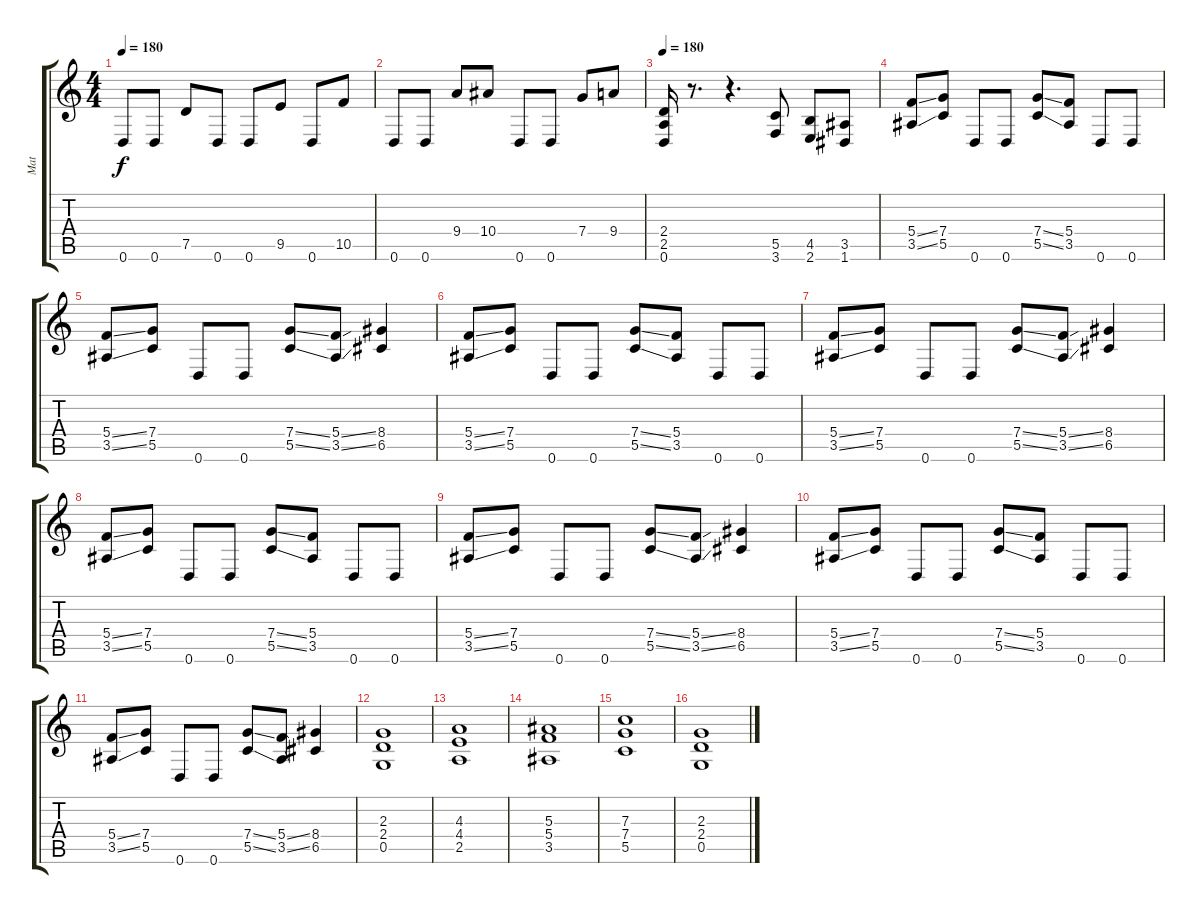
\track ("Mat" "Mat") {instrument distortionguitar}
\staff {score tabs}
\tuning (D4 A3 F3 C3 G2 D2) {hide}
\ts (4 4)
\tempo 180
\clef g2
\ks c
0.6.8{dy f} 0.6.8 7.5.8 0.6.8 0.6.8 9.5.8 0.6.8 10.5.8 |
0.6.8 0.6.8 9.4.8 10.4.8 0.6.8 0.6.8 7.4.8 9.4.8 |
\tempo 180
(2.4 2.5 0.6).16 r.8{d} r.4{d} (5.5 3.6).8 (4.5 2.6).8 (3.5 1.6).8 |
(5.4{ss} 3.5{ss}).8 (7.4 5.5).8 0.6.8 0.6.8 (7.4{ss} 5.5{ss}).8 (5.4 3.5).8 0.6.8 0.6.8 |
(5.4{ss} 3.5{ss}).8 (7.4 5.5).8 0.6.8 0.6.8 (7.4{ss} 5.5{ss}).8 (5.4{ss} 3.5{ss}).8 (8.4 6.5).4 |
(5.4{ss} 3.5{ss}).8 (7.4 5.5).8 0.6.8 0.6.8 (7.4{ss} 5.5{ss}).8 (5.4 3.5).8 0.6.8 0.6.8 |
(5.4{ss} 3.5{ss}).8 (7.4 5.5).8 0.6.8 0.6.8 (7.4{ss} 5.5{ss}).8 (5.4{ss} 3.5{ss}).8 (8.4 6.5).4 |
(5.4{ss} 3.5{ss}).8 (7.4 5.5).8 0.6.8 0.6.8 (7.4{ss} 5.5{ss}).8 (5.4 3.5).8 0.6.8 0.6.8 |
(5.4{ss} 3.5{ss}).8 (7.4 5.5).8 0.6.8 0.6.8 (7.4{ss} 5.5{ss}).8 (5.4{ss} 3.5{ss}).8 (8.4 6.5).4 |
(5.4{ss} 3.5{ss}).8 (7.4 5.5).8 0.6.8 0.6.8 (7.4{ss} 5.5{ss}).8 (5.4 3.5).8 0.6.8 0.6.8 |
(5.4{ss} 3.5{ss}).8 (7.4 5.5).8 0.6.8 0.6.8 (7.4{ss} 5.5{ss}).8 (5.4{ss} 3.5{ss}).8 (8.4 6.5).4 |
(2.3 2.4 0.5).1 |
(4.3 4.4 2.5).1 |
(5.3 5.4 3.5).1 |
(7.3 7.4 5.5).1 |
(2.3 2.4 0.5).1
